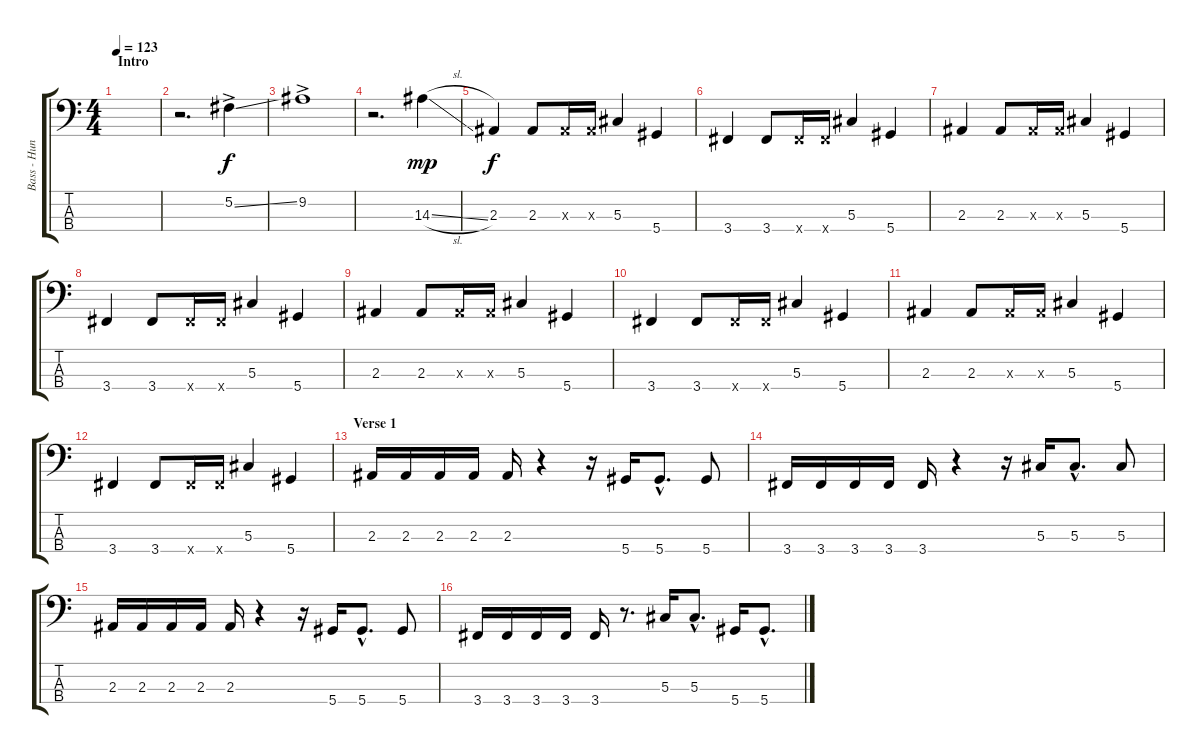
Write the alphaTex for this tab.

\track ("Bass - Hunter" "Bass - Hun") {instrument electricbasspick}
\staff {score tabs}
\tuning (Gb2 Db2 Ab1 Eb1) {hide}
\ts (4 4)
\section ("" "Intro")
\tempo 123
\clef f4
\ks c
|
r.2{d} 5.2{ss ac}.4 |
9.2{ac}.1 |
r.2{d} 14.3{sl}.4{dy mp} |
2.3.4{dy f} 2.3.8 2.3{x}.16 2.3{x}.16 5.3.4 5.4.4 |
3.4.4 3.4.8 3.4{x}.16 3.4{x}.16 5.3.4 5.4.4 |
2.3.4 2.3.8 2.3{x}.16 2.3{x}.16 5.3.4 5.4.4 |
3.4.4 3.4.8 3.4{x}.16 3.4{x}.16 5.3.4 5.4.4 |
2.3.4 2.3.8 2.3{x}.16 2.3{x}.16 5.3.4 5.4.4 |
3.4.4 3.4.8 3.4{x}.16 3.4{x}.16 5.3.4 5.4.4 |
2.3.4 2.3.8 2.3{x}.16 2.3{x}.16 5.3.4 5.4.4 |
3.4.4 3.4.8 3.4{x}.16 3.4{x}.16 5.3.4 5.4.4 |
\section ("" "Verse 1")
2.3.16 2.3.16 2.3.16 2.3.16 2.3.16 r.4 r.16 5.4.16 5.4{hac}.8{d} 5.4.8 |
3.4.16 3.4.16 3.4.16 3.4.16 3.4.16 r.4 r.16 5.3.16 5.3{hac}.8{d} 5.3.8 |
2.3.16 2.3.16 2.3.16 2.3.16 2.3.16 r.4 r.16 5.4.16 5.4{hac}.8{d} 5.4.8 |
3.4.16 3.4.16 3.4.16 3.4.16 3.4.16 r.8{d} 5.3.16 5.3{hac}.8{d} 5.4.16 5.4{hac}.8{d}
